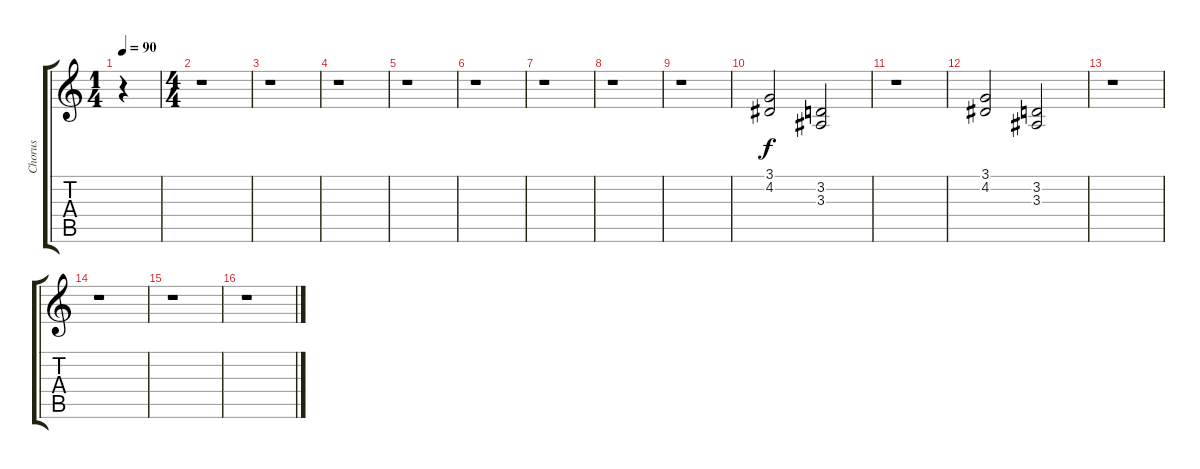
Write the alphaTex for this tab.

\track ("Chorus" "Chorus") {instrument voiceoohs}
\staff {score tabs}
\tuning (E4 B3 G3 D3 A2 E2) {hide}
\ts (1 4)
\tempo 90
\clef g2
\ks c
r.4{dy f instrument voiceoohs} |
\ts (4 4)
r.1 |
r.1 |
r.1 |
r.1 |
r.1 |
r.1 |
r.1 |
r.1 |
(3.1 4.2).2 (3.2 3.3).2 |
r.1 |
(3.1 4.2).2 (3.2 3.3).2 |
r.1 |
r.1 |
r.1 |
r.1
